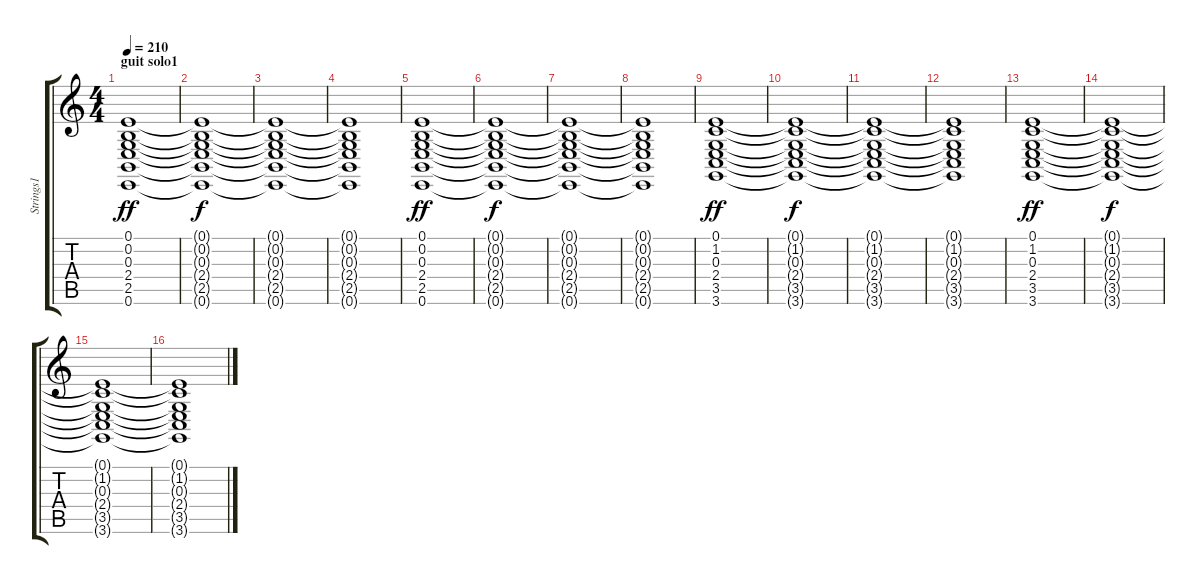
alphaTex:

\track ("Strings1" "Strings1") {instrument synthstrings1}
\staff {score tabs}
\tuning (E4 B3 G3 D3 A2 E2) {hide}
\ts (4 4)
\section ("" "guit solo1")
\tempo 210
\clef g2
\ks c
(0.1 0.2 0.3 2.4 2.5 0.6).1{dy ff} |
(0.1{t} 0.2{t} 0.3{t} 2.4{t} 2.5{t} 0.6{t}).1{dy f} |
(0.1{t} 0.2{t} 0.3{t} 2.4{t} 2.5{t} 0.6{t}).1 |
(0.1{t} 0.2{t} 0.3{t} 2.4{t} 2.5{t} 0.6{t}).1 |
(0.1 0.2 0.3 2.4 2.5 0.6).1{dy ff} |
(0.1{t} 0.2{t} 0.3{t} 2.4{t} 2.5{t} 0.6{t}).1{dy f} |
(0.1{t} 0.2{t} 0.3{t} 2.4{t} 2.5{t} 0.6{t}).1 |
(0.1{t} 0.2{t} 0.3{t} 2.4{t} 2.5{t} 0.6{t}).1 |
(0.1 1.2 0.3 2.4 3.5 3.6).1{dy ff} |
(0.1{t} 1.2{t} 0.3{t} 2.4{t} 3.5{t} 3.6{t}).1{dy f} |
(0.1{t} 1.2{t} 0.3{t} 2.4{t} 3.5{t} 3.6{t}).1 |
(0.1{t} 1.2{t} 0.3{t} 2.4{t} 3.5{t} 3.6{t}).1 |
(0.1 1.2 0.3 2.4 3.5 3.6).1{dy ff} |
(0.1{t} 1.2{t} 0.3{t} 2.4{t} 3.5{t} 3.6{t}).1{dy f} |
(0.1{t} 1.2{t} 0.3{t} 2.4{t} 3.5{t} 3.6{t}).1 |
(0.1{t} 1.2{t} 0.3{t} 2.4{t} 3.5{t} 3.6{t}).1
